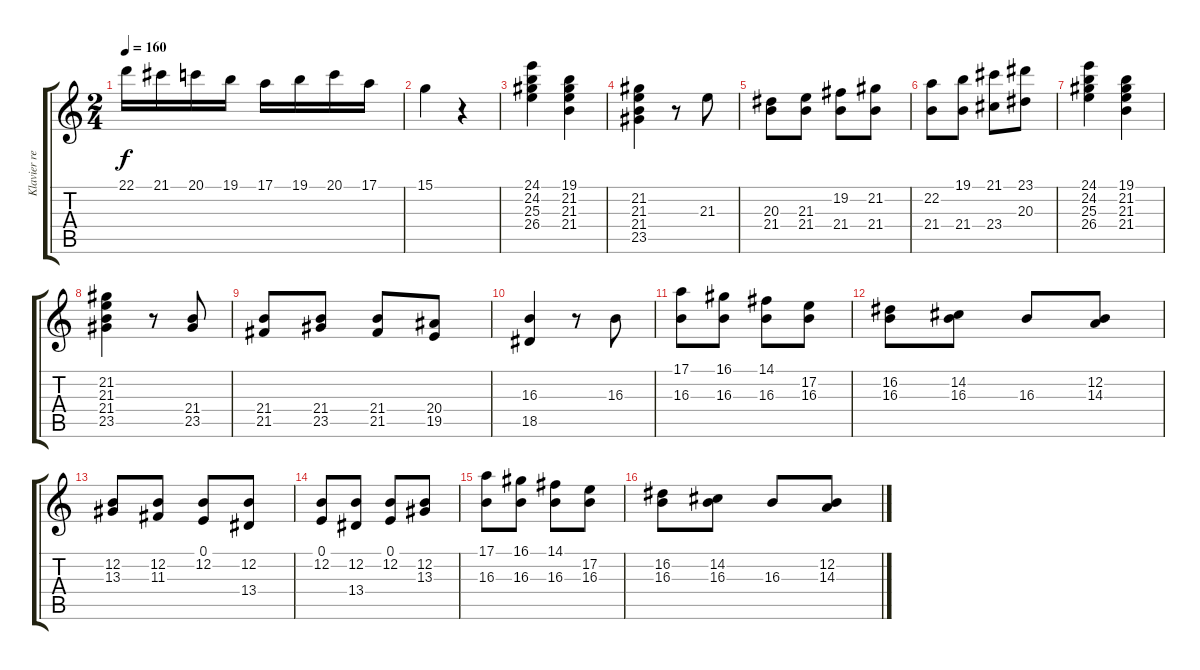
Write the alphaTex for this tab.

\track ("Klavier rechte Hand" "Klavier re") {instrument acousticgrandpiano}
\staff {score tabs}
\tuning (E4 B3 G3 D3 A2 E2) {hide}
\ts (2 4)
\tempo 160
\clef g2
\ks c
22.1.16{dy f} 21.1.16 20.1.16 19.1.16 17.1.16 19.1.16 20.1.16 17.1.16 |
15.1.4 r.4 |
(24.1 24.2 25.3 26.4).4 (19.1 21.2 21.3 21.4).4 |
(21.2 21.3 21.4 23.5).4 r.8 21.3.8 |
(20.3 21.4).8 (21.3 21.4).8 (19.2 21.4).8 (21.2 21.4).8 |
(22.2 21.4).8 (19.1 21.4).8 (21.1 23.4).8 (23.1 20.3).8 |
(24.1 24.2 25.3 26.4).4 (19.1 21.2 21.3 21.4).4 |
(21.2 21.3 21.4 23.5).4 r.8 (21.4 23.5).8 |
(21.4 21.5).8 (21.4 23.5).8 (21.4 21.5).8 (20.4 19.5).8 |
(16.3 18.5).4 r.8 16.3.8 |
(17.1 16.3).8 (16.1 16.3).8 (14.1 16.3).8 (17.2 16.3).8 |
(16.2 16.3).8 (14.2 16.3).8 16.3.8 (12.2 14.3).8 |
(12.2 13.3).8 (12.2 11.3).8 (0.1 12.2).8 (12.2 13.4).8 |
(0.1 12.2).8 (12.2 13.4).8 (0.1 12.2).8 (12.2 13.3).8 |
(17.1 16.3).8 (16.1 16.3).8 (14.1 16.3).8 (17.2 16.3).8 |
(16.2 16.3).8 (14.2 16.3).8 16.3.8 (12.2 14.3).8
